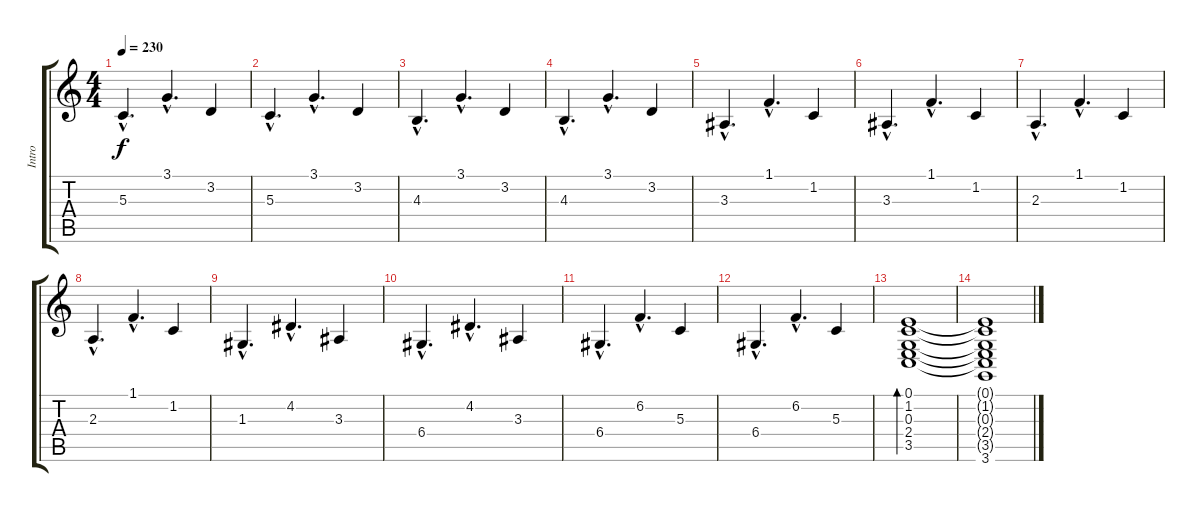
\track ("Intro" "Intro") {instrument koto}
\staff {score tabs}
\tuning (E4 B3 G3 D3 A2 E2) {hide}
\ts (4 4)
\tempo 230
\clef g2
\ks c
5.3{hac}.4{d dy f} 3.1{hac}.4{d} 3.2.4 |
5.3{hac}.4{d} 3.1{hac}.4{d} 3.2.4 |
4.3{hac}.4{d} 3.1{hac}.4{d} 3.2.4 |
4.3{hac}.4{d} 3.1{hac}.4{d} 3.2.4 |
3.3{hac}.4{d} 1.1{hac}.4{d} 1.2.4 |
3.3{hac}.4{d} 1.1{hac}.4{d} 1.2.4 |
2.3{hac}.4{d} 1.1{hac}.4{d} 1.2.4 |
2.3{hac}.4{d} 1.1{hac}.4{d} 1.2.4 |
1.3{hac}.4{d} 4.2{hac}.4{d} 3.3.4 |
6.4{hac}.4{d} 4.2{hac}.4{d} 3.3.4 |
6.4{hac}.4{d} 6.2{hac}.4{d} 5.3.4 |
6.4{hac}.4{d} 6.2{hac}.4{d} 5.3.4 |
(0.1 1.2 0.3 2.4 3.5).1{bd 240} |
(0.1{t} 1.2{t} 0.3{t} 2.4{t} 3.5{t} 3.6).1
